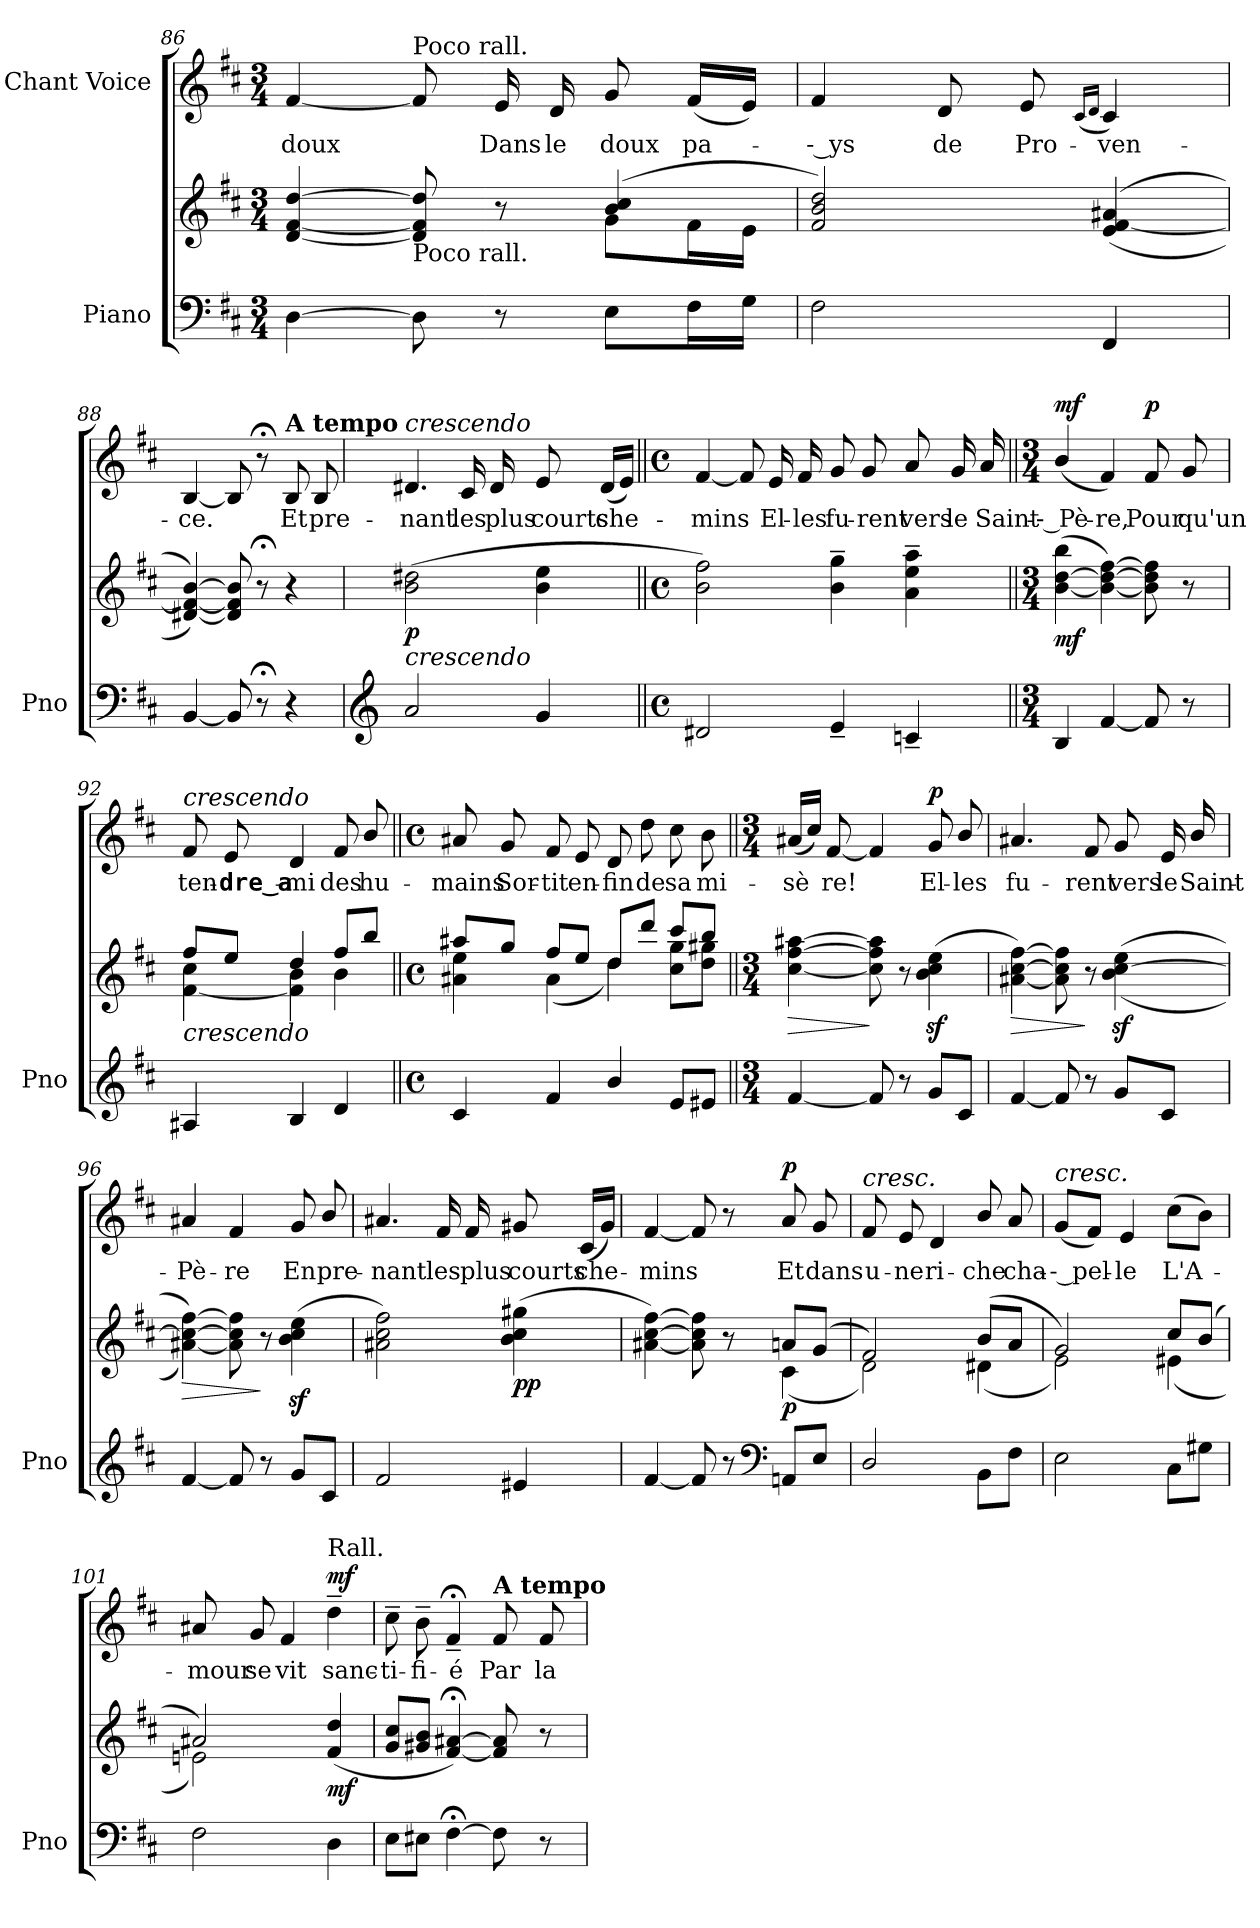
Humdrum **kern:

**kern	**kern	**dynam	**kern	**text	**dynam
*part2	*part2	*part2	*part1	*part1	*part1
*staff3	*staff2	*staff2/3	*staff1	*staff1	*staff1
*I"Piano	*	*	*I"Chant Voice	*	*
*I'Pno	*	*	*	*	*
*clefF4	*clefG2	*	*clefG2	*	*
*k[f#c#]	*k[f#c#]	*	*k[f#c#]	*	*
*M3/4	*M3/4	*	*M3/4	*	*
=86	=86	=86	=86	=86	=86
*	*^	*	*	*	*
[4D\	[<4d/ [<4f#/ [4dd/	2ryy	.	[4f#/	doux	.
!	!	!	!	!LO:TX:a:t=Poco rall.	!	!
!	!LO:TX:b:t=Poco rall.	!	!	!	!	!
8D\]	8d/] 8f#/] 8dd/]	.	.	8f#/]	.	.
8r	8r	.	.	16e/	Dans	.
.	.	.	.	16d/	le	.
8E\L	(4b/ 4cc#/	8g\L	.	8g/	doux	.
16F#\L	.	16f#\L	.	(16f#/LL	pa-	.
16G\JJ	.	16e\JJ	.	16e/JJ)	.	.
*	*v	*v	*	*	*	*
=87	=87	=87	=87	=87	=87
2F#\	2f#/ 2b/ 2dd/)	.	4f#/	-- ys	.
.	.	.	8d/	de	.
.	.	.	8e/	Pro-	.
.	.	.	(16qc#/LL	.	.
.	.	.	16qd/JJ	.	.
4FF#/	((<4e/ [4f#/ 4a#X/	.	4c#/)	-ven-	.
=88	=88	=88	=88	=88	=88
[4BB/	[4d#X/ 4f#/_ [4b/))	.	[4B/	-ce.	.
8BB/]	8d#/] 8f#/] 8b/]	.	8B/]	.	.
8r;<	8r;<	.	8r;<	.	.
!	!	!	!LO:TX:a:B:t=A tempo	!	!
4r	4r	.	8B/	Et	.
.	.	.	8B/	pre-	.
=89	=89	=89	=89	=89	=89
*clefG2	*	*	*	*	*
!	!	!	!LO:TX:a:i:t=crescendo	!	!
!	!LO:TX:b:i:t=crescendo	!	!	!	!
!	!	!LO:DY:b	!	!	!
2a/	(2b\ 2dd#X\	p	4.d#X/	-nant	.
.	.	.	16c#/	les	.
.	.	.	16d#/	plus	.
4g/	4b\ 4ee\	.	8e/	courts	.
.	.	.	(16d#/LL	che-	.
.	.	.	16e/JJ)	.	.
=90||	=90||	=90||	=90||	=90||	=90||
*M4/4	*M4/4	*	*M4/4	*	*
*met(c)	*met(c)	*	*met(c)	*	*
2d#X/	2b\ 2ff#\)	.	[4f#/	-mins	.
.	.	.	8f#/]	.	.
.	.	.	16e/	El-	.
.	.	.	16f#/	-les	.
4e~/	4b\~ 4gg\~	.	8g/	fu-	.
.	.	.	8g/	-rent	.
4cn~/	4a\~ 4ee\~ 4aa\~	.	8a/	vers	.
.	.	.	16g/	le	.
.	.	.	16a/	Saint-	.
=91||	=91||	=91||	=91||	=91||	=91||
*M3/4	*M3/4	*	*M3/4	*	*
!	!	!LO:DY:b	!	!	!LO:DY:a
4B/	(>[4b\ [<4dd\ 4bb\	mf	(4b/	-- Pè-	mf
[4f#/	4b\_ 4dd\_ [4ff#\)	.	4f#/)	-re,	.
!	!	!	!	!	!LO:DY:a
8f#/]	8b\] 8dd\] 8ff#\]	.	8f#/	Pour	p
8r	8r	.	8g/	qu'un	.
=92	=92	=92	=92	=92	=92
*	*^	*	*	*	*
!	!	!	!	!LO:TX:a:i:t=crescendo	!	!
!	!LO:TX:b:i:t=crescendo	!	!	!	!	!
4A#X/	8ff#/L	[4f#\ 4cc#\	.	8f#/	ten-	.
.	8ee/J	.	.	8e/	-dre‿a-	.
4B/	4dd/	4f#\] 4b\	.	4d/	-mi	.
4d/	8ff#/L	4b\	.	8f#/	des	.
.	8bb/J	.	.	8b/	hu-	.
=93||	=93||	=93||	=93||	=93||	=93||	=93||
*M4/4	*M4/4	*	*	*M4/4	*	*
*met(c)	*met(c)	*	*	*met(c)	*	*
4c#/	8aa#X/L	4a#X\ 4ee\	.	8a#X/	-mains	.
.	8gg/J	.	.	8g/	Sor-	.
4f#/	8ff#/L	(<4a#\	.	8f#/	-tit	.
.	8ee/J	.	.	8e/	en-	.
4b/	8dd/L	4dd\)	.	8d/	-fin	.
.	8ddd/J	.	.	8dd\	de	.
8e/L	8ccc#/L	8cc#\ 8gg\L	.	8cc#\	sa	.
8e#X/J	8bb/J	8dd\ 8gg#X\J	.	8b\	mi-	.
*	*v	*v	*	*	*	*
=94||	=94||	=94||	=94||	=94||	=94||
*M3/4	*M3/4	*	*M3/4	*	*
*	*^	*	*	*	*
!	!	!	!LO:HP:b	!	!	!
*	*v	*v	*	*	*	*
[4f#/	[4cc#\ [4ff#\ [4aa#X\	>	(16a#X/LL	-sè	.
.	.	.	16cc#/JJ)	.	.
.	.	.	[8f#/	re!	.
8f#/]	8cc#\] 8ff#\] 8aa#\]	]	4f#/]	.	.
8r	8r	.	.	.	.
!	!	!	!	!	!LO:DY:a
8g/L	(4b\z< 4cc#\z< 4ee\z<	.	8g/	El-	p
8c#/J	.	.	8b/	-les	.
=95	=95	=95	=95	=95	=95
!	!	!LO:HP:b	!	!	!
[4f#/	[4a#X\ [4cc#\ [4ff#\)	>	4.a#X/	fu-	.
8f#/]	8a#\] 8cc#\] 8ff#\]	.	.	.	.
8r	8r	]	8f#/	-rent	.
8g/L	((>4b\z< [4cc#\z< 4ee\z<	.	8g/	vers	.
8c#/J	.	.	16e/	le	.
.	.	.	16b/	Saint-	.
=96	=96	=96	=96	=96	=96
!	!	!LO:HP:b	!	!	!
[4f#/	[4a#X\ 4cc#\_ [4ff#\))	>	4a#X/	-Pè-	.
8f#/]	8a#\] 8cc#\] 8ff#\]	.	4f#/	-re	.
8r	8r	]	.	.	.
8g/L	(4b\z< 4cc#\z< 4ee\z<	.	8g/	En	.
8c#/J	.	.	8b/	pre-	.
=97	=97	=97	=97	=97	=97
2f#/	2a#X\ 2cc#\ 2ff#\)	.	4.a#X/	-nant	.
.	.	.	16f#/	les	.
.	.	.	16f#/	plus	.
!	!	!LO:DY:b	!	!	!
4e#X/	(4b\ 4cc#\ 4gg#X\	pp	8g#X/	courts	.
.	.	.	(16c#/LL	che-	.
.	.	.	16g#/JJ)	.	.
=98	=98	=98	=98	=98	=98
*	*^	*	*	*	*
[4f#/	[<4a#X\ [>4cc#\ [>4ff#\)	2ryy	.	[4f#/	-mins	.
8f#/]	8a#\] 8cc#\] 8ff#\]	.	.	8f#/]	.	.
8r	8r	.	.	8r	.	.
*clefF4	*	*	*	*	*	*
!	!	!	!LO:DY:b	!	!	!LO:DY:a
8AAn/L	8an/L	(4c#\	p	8a/	Et	p
8E/J	(8g/J	.	.	8g/	dans	.
=99	=99	=99	=99	=99	=99	=99
!	!	!	!	!LO:TX:a:i:t=cresc.	!	!
2D/	2f#/)	2d\)	.	8f#/	u-	.
.	.	.	.	8e/	-ne	.
.	.	.	.	4d/	ri-	.
8BB\L	(8b/L	(<4d#X\	.	8b/	-che	.
8F#\J	8a/J	.	.	8a/	cha-	.
=100	=100	=100	=100	=100	=100	=100
!	!	!	!	!LO:TX:a:i:t=cresc.	!	!
2E\	2g/)	2e\)	.	(8g/L	-- pel-	.
.	.	.	.	8f#/J)	.	.
.	.	.	.	4e/	-le	.
!	!	!	!LO:DY:b	!	!	!
!	!	!	!LO:DY:n=1:b	!	!	!
8C#\L	8cc#/L	(4e#X\	other-dynamics f	(8cc#\L	L'A-	.
8G#X\J	(8b/J	.	.	8b\J)	.	.
=101	=101	=101	=101	=101	=101	=101
2F#\	2a#X/)	2en\)	.	8a#X/	-mour	.
.	.	.	.	8g/	se	.
.	.	.	.	4f#/	vit	.
!	!	!	!	!LO:TX:a:t=Rall.	!	!
!	!	!	!LO:DY:b	!	!	!LO:DY:a
4D\	(<4f#/ 4dd/	4ryy	mf	4dd~\	sanc-	mf
*	*v	*v	*	*	*	*
=102	=102	=102	=102	=102	=102
8E\L	8g/ 8cc#/L	.	8cc#~\	-ti-	.
8E#X\J	8g#X/ 8b/J	.	8b~\	-fi-	.
[4F#;<\	[4f#/;< [4a#X/;<)	.	4f#;<~>/	-é	.
!	!	!	!LO:TX:a:B:t=A tempo	!	!
8F#\]	8f#/] 8a#/]	.	8f#/	Par	.
8r	8r	.	8f#/	la	.
=	=	=	=	=	=
*-	*-	*-	*-	*-	*-
